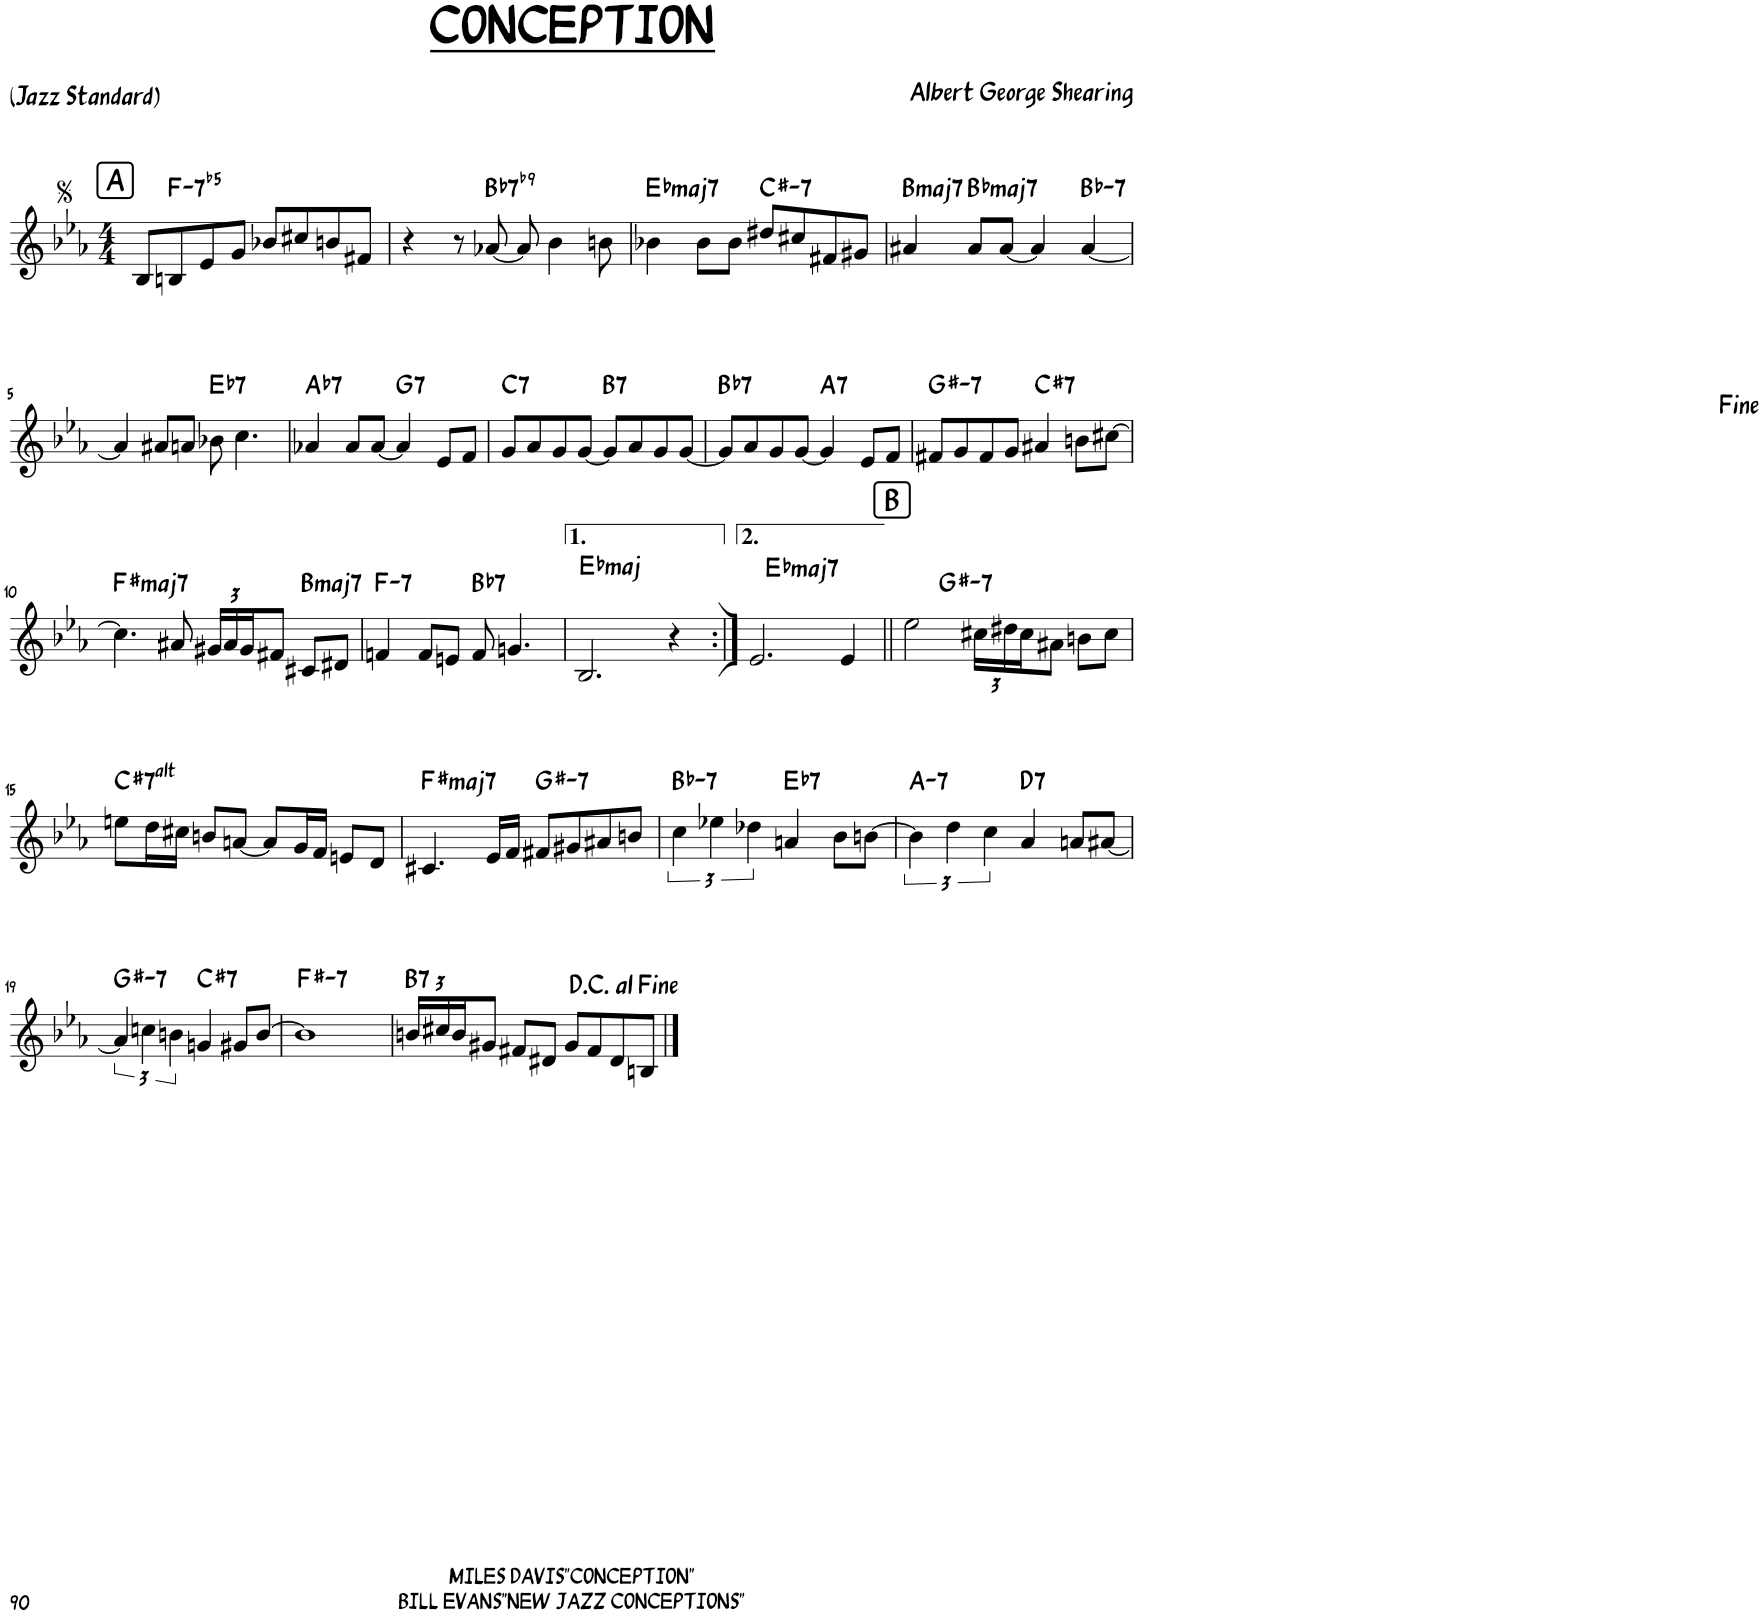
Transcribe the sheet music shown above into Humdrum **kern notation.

**kern	**harte
*part1	*part1
*staff1	*
*I"Clarinette Basse	*
*I'Cl. basse	*
*clefG2	*
*Trd8c14	*
*k[b-e-a-]	*
*M4/4	*
!!LO:REH:place=s1:a:B:cj:fs=14:t=A
=1	=1
8B-/L	.
!	!LO:H:kt=-7b5
8Bn/	F:hdim7
8e-/	.
8g/J	.
8b-X/L	.
8cc#X/	.
8bn/	.
8f#X/J	.
=2	=2
4r	.
8r	.
!	!LO:H:kt=7
[8a-X/	Bb:7(b9)
8a-/]	.
4b-\	.
8bn\	.
=3	=3
!	!LO:H:kt=maj7
4b-X\	Eb:maj7
8b-\L	.
8b-\J	.
!	!LO:H:kt=7
8dd#X/L	C#:min7
8cc#X/	.
8f#X/	.
8g#X/J	.
=4	=4
!	!LO:H:kt=maj7
4a#X/	B:maj7
!	!LO:H:kt=maj7
8a#/L	Bb:maj7
[8a#/J	.
4a#/]	.
!	!LO:H:kt=7
[4a#/	Bb:min7
!!LO:LB:g=z
=5	=5
4a#/]	.
8a#X/L	.
8an/J	.
!	!LO:H:kt=7
8b-X\	Eb:7
4.cc\	.
=6	=6
!	!LO:H:kt=7
4a-X/	Ab:7
8a-/L	.
[8a-/J	.
!	!LO:H:kt=7
4a-/]	G:7
8e-/L	.
8f/J	.
=7	=7
!	!LO:H:kt=7
8g/L	C:7
8a-/	.
8g/	.
[8g/J	.
!	!LO:H:kt=7
8g/L]	B:7
8a-/	.
8g/	.
[8g/J	.
=8	=8
!	!LO:H:kt=7
8g/L]	Bb:7
8a-/	.
8g/	.
[8g/J	.
!	!LO:H:kt=7
4g/]	A:7
8e-/L	.
8f/J	.
=9	=9
!	!LO:H:kt=7
8f#X/L	G#:min7
8g/	.
8f#/	.
8g/J	.
!	!LO:H:kt=7
4a#X/	C#:7
8bn\L	.
[8cc#X\J	.
!!LO:LB:g=z
=10	=10
!	!LO:H:kt=maj7
4.cc#\]	F#:maj7
8a#X/	.
*Xbrackettup	*
24g#X/LL	.
24a#/	.
24g#/J	.
8f#X/J	.
!	!LO:H:kt=maj7
8c#X/L	B:maj7
8d#X/J	.
=11	=11
!	!LO:H:kt=7
4fn/	F:min7
8f/L	.
8en/J	.
!	!LO:H:kt=7
8f/	Bb:7
4.gn/	.
=12	=12
!	!LO:H:kt=maj
2.B-/	Eb:maj
4r	.
=13:|!	=13:|!
!	!LO:H:kt=maj7
2.e-/	Eb:maj7
4e-/	.
!!LO:REH:place=s1:a:B:cj:fs=14:t=B
=14||	=14||
*^	*
2ee-\	4ryy	.
!	!	!LO:H:kt=7
.	2.ryy	G#:min7
24cc#X\LL	.	.
24dd#X\	.	.
24cc#\J	.	.
8a#X\J	.	.
8bn\L	.	.
8cc#\J	.	.
!!LO:LB:g=z	!!
=15	=15	=15
!	!	!LO:H:kt=7
*v	*v	*
8een\L	C#:(3,b5,#5,b7,b9,#9)
16dd\L	.
16cc#X\JJ	.
8bn/L	.
[8an/J	.
8a/L]	.
16g/L	.
16f/JJ	.
8en/L	.
8d/J	.
=16	=16
!	!LO:H:kt=maj7
4.c#X/	F#:maj7
16e-/LL	.
16f/JJ	.
!	!LO:H:kt=7
8f#X/L	G#:min7
8g#X/	.
8a#X/	.
8bn/J	.
=17	=17
*brackettup	*
!	!LO:H:kt=7
6cc\	Bb:min7
6ee-X\	.
6dd-X\	.
!	!LO:H:kt=7
4an/	Eb:7
8b-\L	.
[8bn\J	.
=18	=18
!	!LO:H:kt=7
6b\]	A:min7
6dd\	.
6cc\	.
!	!LO:H:kt=7
4a-/	D:7
8an/L	.
[8a#X/J	.
!!LO:LB:g=z
=19	=19
!	!LO:H:kt=7
6a#/]	G#:min7
6ccn\	.
6bn\	.
!	!LO:H:kt=7
4gn/	C#:7
8g#X/L	.
[8b/J	.
=20	=20
!	!LO:H:kt=7
1b]	F#:min7
=21	=21
*Xbrackettup	*
!	!LO:H:kt=7
24bn/LL	B:7
24cc#X/	.
24b/J	.
8g#X/J	.
8f#X/L	.
8d#X/J	.
8g#/L	.
8f#/	.
8d#/	.
8Bn/J	.
==	==
*-	*-
